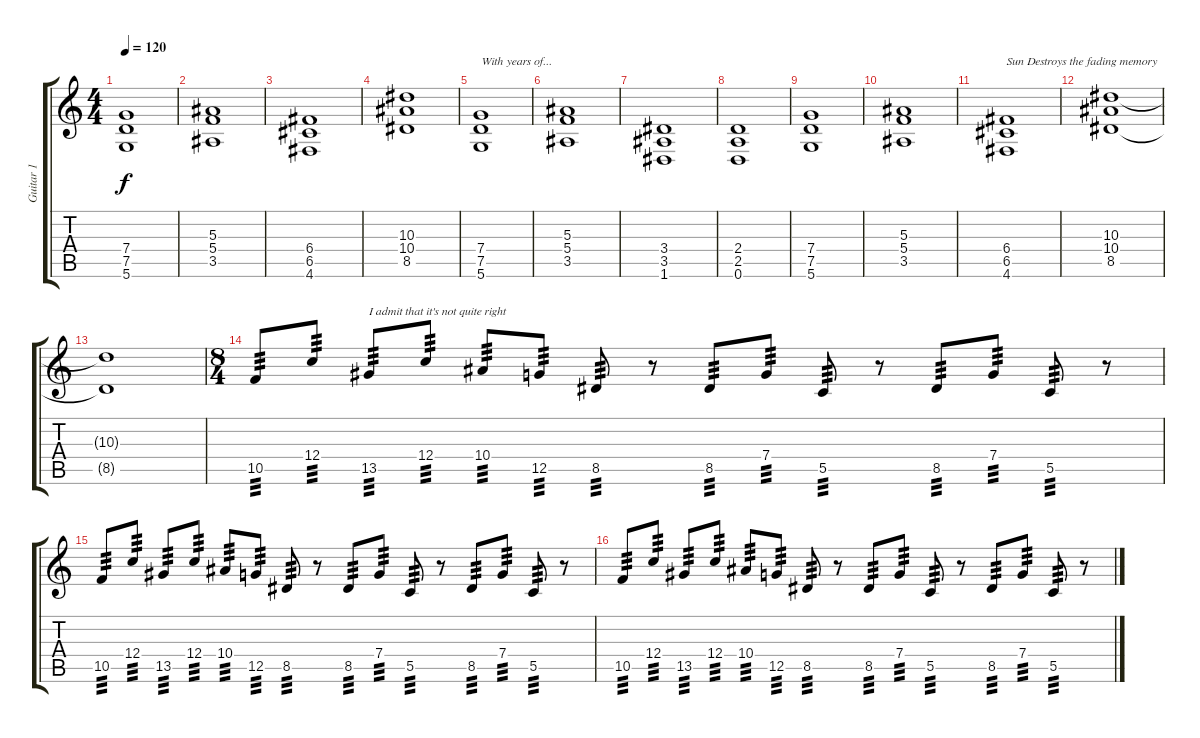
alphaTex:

\track ("Guitar 1" "Guitar 1") {instrument distortionguitar}
\staff {score tabs}
\tuning (D4 A3 F3 C3 G2 D2) {hide}
\ts (4 4)
\tempo 120
\clef g2
\ks c
(7.4 7.5 5.6).1{dy f} |
(5.3 5.4 3.5).1 |
(6.4 6.5 4.6).1 |
(10.3 10.4 8.5).1 |
(7.4 7.5 5.6).1{txt "With years of..."} |
(5.3 5.4 3.5).1 |
(3.4 3.5 1.6).1 |
(2.4 2.5 0.6).1 |
(7.4 7.5 5.6).1 |
(5.3 5.4 3.5).1 |
(6.4 6.5 4.6).1{txt "Sun Destroys the fading memory"} |
(10.3 10.4 8.5).1 |
(10.3{t} 8.5{t}).1 |
\ts (8 4)
10.5.8{tp 3} 12.4.8{tp 3} 13.5.8{txt "I admit that it's not quite right" tp 3} 12.4.8{tp 3} 10.4.8{tp 3} 12.5.8{tp 3} 8.5.8{tp 3} r.8 8.5.8{tp 3} 7.4.8{tp 3} 5.5.8{tp 3} r.8 8.5.8{tp 3} 7.4.8{tp 3} 5.5.8{tp 3} r.8 |
10.5.8{tp 3} 12.4.8{tp 3} 13.5.8{tp 3} 12.4.8{tp 3} 10.4.8{tp 3} 12.5.8{tp 3} 8.5.8{tp 3} r.8 8.5.8{tp 3} 7.4.8{tp 3} 5.5.8{tp 3} r.8 8.5.8{tp 3} 7.4.8{tp 3} 5.5.8{tp 3} r.8 |
10.5.8{tp 3} 12.4.8{tp 3} 13.5.8{tp 3} 12.4.8{tp 3} 10.4.8{tp 3} 12.5.8{tp 3} 8.5.8{tp 3} r.8 8.5.8{tp 3} 7.4.8{tp 3} 5.5.8{tp 3} r.8 8.5.8{tp 3} 7.4.8{tp 3} 5.5.8{tp 3} r.8
